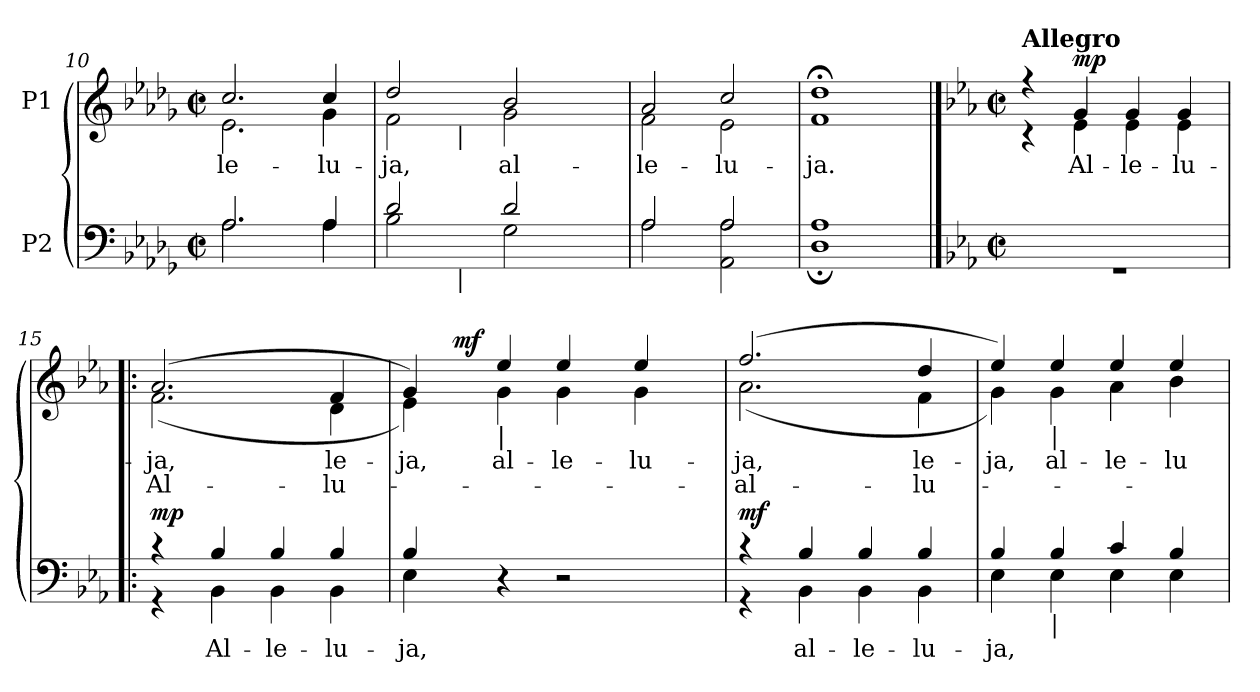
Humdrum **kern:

**kern	**text	**dynam	**kern	**text	**text	**dynam
*part2	*part2	*part2	*part1	*part1	*part1	*part1
*staff2	*staff2	*staff2	*staff1	*staff1	*staff1	*staff1
*I"P2	*	*	*I"P1	*	*	*
*clefF4	*	*	*clefG2	*	*	*
*k[b-e-a-d-g-]	*	*	*k[b-e-a-d-g-]	*	*	*
*D-:	*	*	*D-:	*	*	*
*M2/2	*	*	*M2/2	*	*	*
*met(c|)	*	*	*met(c|)	*	*	*
=10	=10	=10	=10	=10	=10	=10
*^	*	*	*	*	*	*
!	!	!	!	!	!LO:LY:b:color=#000000	!	!
*	*	*	*	*^	*	*	*
2.A-i/	2.A-i\	.	.	2.cci/	2.e-i\	-le-	.	.
!	!	!	!	!	!	!LO:LY:b:color=#000000	!	!
4A-i/	4A-i\	.	.	4cci/	4g-i\	-lu-	.	.
*	*	*	*	*v	*v	*	*	*
=11	=11	=11	=11	=11	=11	=11	=11
*	*	*	*	*^	*	*	*
!	!	!	!	!	!	!LO:LY:b:color=#000000	!	!
*	*^	*	*	*	*^	*	*	*
2d-i/	2B-i\	4ryy	.	.	2dd-i/	2fi\	4ryy	-ja,	.	.
.	.	32ryy	.	.	.	.	32ryy	.	.	.
.	.	256ryy	.	.	.	.	256ryy	.	.	.
!	!	!	!	!	!	!	!LO:TX:b:t=|	!	!	!
!	!	!LO:TX:b:t=|	!	!	!	!	!	!	!	!
.	.	2ryy	.	.	.	.	2ryy	.	.	.
!	!	!	!	!	!	!	!	!LO:LY:b:color=#000000	!	!
2d-i/	2G-i\	.	.	.	2b-i/	2g-i\	.	al-	.	.
.	.	8ryy	.	.	.	.	8ryy	.	.	.
.	.	16ryy	.	.	.	.	16ryy	.	.	.
.	.	64..ryy	.	.	.	.	64..ryy	.	.	.
*	*v	*v	*	*	*	*	*	*	*	*
*	*	*	*	*v	*v	*v	*	*	*
=12	=12	=12	=12	=12	=12	=12	=12
*	*^	*	*	*^	*	*	*
*	*	*	*	*	*	*^	*	*	*
!	!	!	!	!	!	!	!	!LO:LY:b:color=#000000	!	!
*	*v	*v	*	*	*	*	*	*	*	*
*	*	*	*	*	*v	*v	*	*	*
2A-i/	2A-i\	.	.	2a-i/	2fi\	-le-	.	.
!	!	!	!	!	!	!LO:LY:b:color=#000000	!	!
2A-i/	2AA-i\ 2A-i	.	.	2cci/	2e-i\	-lu-	.	.
=13	=13	=13	=13	=13	=13	=13	=13	=13
!	!	!	!	!	!	!LO:LY:b:color=#000000	!	!
1A-i	1D-;i	.	.	1dd-;i	1fi	-ja.	.	.
!!LO:LB:g=z	!!
==14	==14	==14	==14	==14	==14	==14	==14	==14
*k[b-e-a-]	*	*	*	*k[b-e-a-]	*	*	*	*
*E-:	*	*	*	*E-:	*	*	*	*
*M2/2	*	*	*	*M2/2	*	*	*	*
*met(c|)	*	*	*	*met(c|)	*	*	*	*
!	!	!	!	!LO:TX:a:B:t=Allegro	!	!	!	!
1ryy	1r	.	.	4r	4r	.	.	.
!	!	!	!	!	!	!LO:LY:b:color=#000000	!	!
.	.	.	.	4gi/	4e-i\	Al-	.	mp
!	!	!	!	!	!	!LO:LY:b:color=#000000	!	!
.	.	.	.	4gi/	4e-i\	-le-	.	.
!	!	!	!	!	!	!LO:LY:b:color=#000000	!	!
.	.	.	.	4gi/	4e-i\	-lu-	.	.
=15!|:	=15!|:	=15!|:	=15!|:	=15!|:	=15!|:	=15!|:	=15!|:	=15!|:
!	!	!	!	!	!	!LO:LY:b:color=#000000	!LO:LY:b:color=#000000	!
4r	4r	.	mp	(2.a-i/	(2.fi\	-ja,	Al-	.
!	!	!LO:LY:b:color=#000000	!	!	!	!	!	!
4B-i/	4BB-i\	Al-	.	.	.	.	.	.
!	!	!LO:LY:b:color=#000000	!	!	!	!	!	!
4B-i/	4BB-i\	-le-	.	.	.	.	.	.
!	!	!LO:LY:b:color=#000000	!	!	!	!	!	!
!	!	!	!	!	!	!LO:LY:b:color=#000000	!LO:LY:b:color=#000000	!
4B-i/	4BB-i\	-lu-	.	4fi/	4di\	-le-	-lu-	.
*	*	*	*	*v	*v	*	*	*
=16	=16	=16	=16	=16	=16	=16	=16
*	*	*	*	*^	*	*	*
!	!	!LO:LY:b:color=#000000	!	!	!	!	!	!
*	*	*	*	*v	*v	*	*	*
*	*	*	*	*^	*	*	*
!	!	!	!	!	!	!LO:LY:b:color=#000000	!	!
*	*	*	*	*	*^	*	*	*
4B-i/	4E-i\	-ja,	.	4gi/)	4e-i\)	16ryy	-ja,	.	.
.	.	.	.	.	.	32ryy	.	.	.
.	.	.	.	.	.	128ryy	.	.	.
.	.	.	.	.	.	1024ryy	.	.	.
.	.	.	.	.	.	2ryy	.	.	mf
!	!	!	!	!LO:TX:b:t=|	!	!	!	!	!
!	!	!	!	!	!	!	!LO:LY:b:color=#000000	!	!
2.ryy	4r	.	.	4ee-i/	4gi\	.	al-	.	.
!	!	!	!	!	!	!	!LO:LY:b:color=#000000	!	!
.	2r	.	.	4ee-i/	4gi\	.	-le-	.	.
.	.	.	.	.	.	4ryy	.	.	.
!	!	!	!	!	!	!	!LO:LY:b:color=#000000	!	!
.	.	.	.	4ee-i/	4gi\	.	-lu-	.	.
.	.	.	.	.	.	8ryy	.	.	.
.	.	.	.	.	.	64ryy	.	.	.
.	.	.	.	.	.	256..ryy	.	.	.
*	*	*	*	*v	*v	*v	*	*	*
=17	=17	=17	=17	=17	=17	=17	=17
*	*	*	*	*^	*	*	*
*	*	*	*	*	*^	*	*	*
!	!	!	!	!	!	!	!LO:LY:b:color=#000000	!LO:LY:b:color=#000000	!
*	*	*	*	*	*v	*v	*	*	*
4r	4r	.	mf	(2.ffi/	(2.a-i\	-ja,	al-	.
!	!	!LO:LY:b:color=#000000	!	!	!	!	!	!
4B-i/	4BB-i\	al-	.	.	.	.	.	.
!	!	!LO:LY:b:color=#000000	!	!	!	!	!	!
4B-i/	4BB-i\	-le-	.	.	.	.	.	.
!	!	!LO:LY:b:color=#000000	!	!	!	!	!	!
!	!	!	!	!	!	!LO:LY:b:color=#000000	!LO:LY:b:color=#000000	!
4B-i/	4BB-i\	-lu-	.	4ddi/	4fi\	-le-	-lu-	.
=18	=18	=18	=18	=18	=18	=18	=18	=18
!	!	!LO:LY:b:color=#000000	!	!	!	!	!	!
!	!	!	!	!	!	!LO:LY:b:color=#000000	!	!
4B-i/	4E-i\	-ja,	.	4ee-i/)	4gi\)	-ja,	.	.
!	!	!	!	!LO:TX:b:t=|	!	!	!	!
!LO:TX:b:t=|	!	!	!	!	!	!	!	!
!	!	!	!	!	!	!LO:LY:b:color=#000000	!	!
4B-i/	4E-i\	.	.	4ee-i/	4gi\	al-	.	.
!	!	!	!	!	!	!LO:LY:b:color=#000000	!	!
4ci/	4E-i\	.	.	4ee-i/	4a-i\	-le-	.	.
!	!	!	!	!	!	!LO:LY:b:color=#000000	!	!
4B-i/	4E-i\	.	.	4ee-i/	4b-i\	-lu-	.	.
*v	*v	*	*	*	*	*	*	*
*	*	*	*v	*v	*	*	*
=	=	=	=	=	=	=
*-	*-	*-	*-	*-	*-	*-
